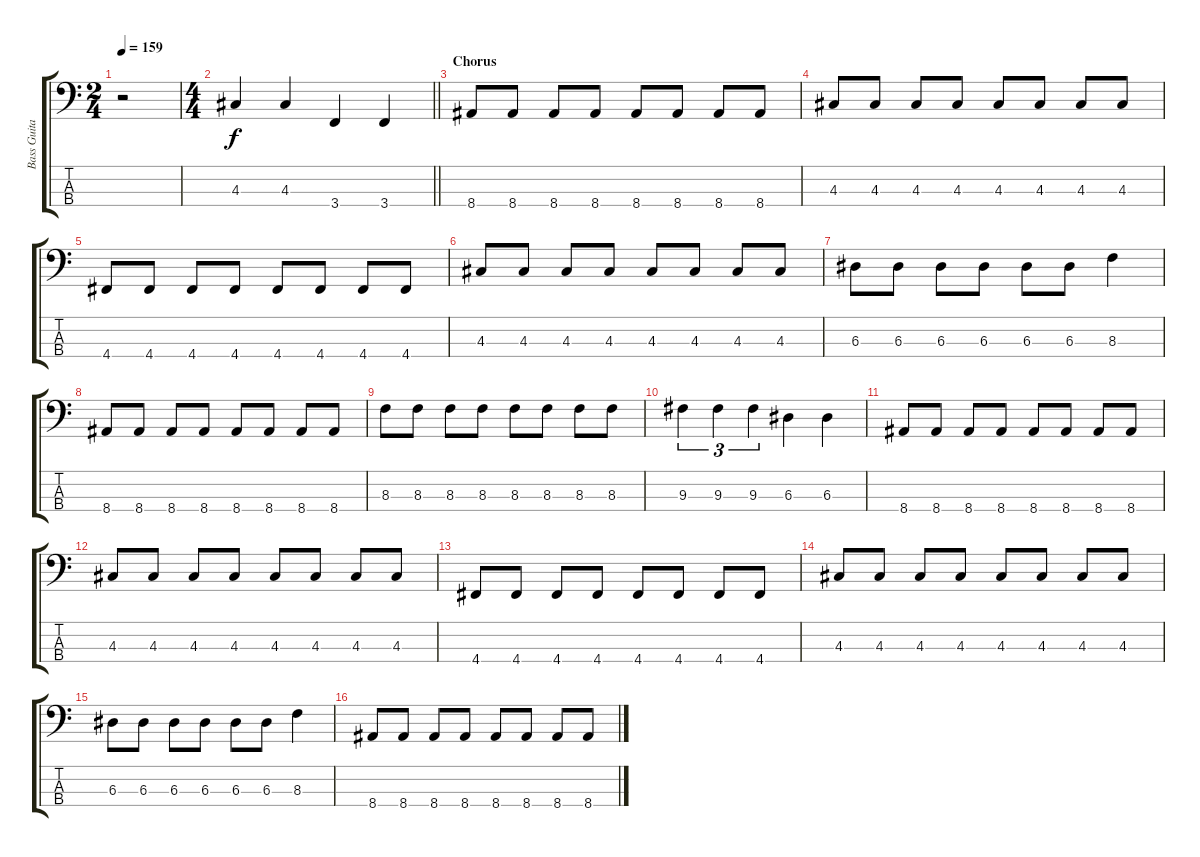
\track ("Bass Guitar" "Bass Guita") {instrument electricbassfinger}
\staff {score tabs}
\tuning (G2 D2 A1 D1) {hide}
\ts (2 4)
\tempo 159
\clef f4
\ks c
r.2{dy f} |
\ts (4 4)
\barLineRight lightlight
4.3.4 4.3.4 3.4.4 3.4.4 |
\section ("" "Chorus")
8.4.8 8.4.8 8.4.8 8.4.8 8.4.8 8.4.8 8.4.8 8.4.8 |
4.3.8 4.3.8 4.3.8 4.3.8 4.3.8 4.3.8 4.3.8 4.3.8 |
4.4.8 4.4.8 4.4.8 4.4.8 4.4.8 4.4.8 4.4.8 4.4.8 |
4.3.8 4.3.8 4.3.8 4.3.8 4.3.8 4.3.8 4.3.8 4.3.8 |
6.3.8 6.3.8 6.3.8 6.3.8 6.3.8 6.3.8 8.3.4 |
8.4.8 8.4.8 8.4.8 8.4.8 8.4.8 8.4.8 8.4.8 8.4.8 |
8.3.8 8.3.8 8.3.8 8.3.8 8.3.8 8.3.8 8.3.8 8.3.8 |
9.3.4{tu (3 2)} 9.3.4{tu (3 2)} 9.3.4{tu (3 2)} 6.3.4 6.3.4 |
8.4.8 8.4.8 8.4.8 8.4.8 8.4.8 8.4.8 8.4.8 8.4.8 |
4.3.8 4.3.8 4.3.8 4.3.8 4.3.8 4.3.8 4.3.8 4.3.8 |
4.4.8 4.4.8 4.4.8 4.4.8 4.4.8 4.4.8 4.4.8 4.4.8 |
4.3.8 4.3.8 4.3.8 4.3.8 4.3.8 4.3.8 4.3.8 4.3.8 |
6.3.8 6.3.8 6.3.8 6.3.8 6.3.8 6.3.8 8.3.4 |
8.4.8 8.4.8 8.4.8 8.4.8 8.4.8 8.4.8 8.4.8 8.4.8
